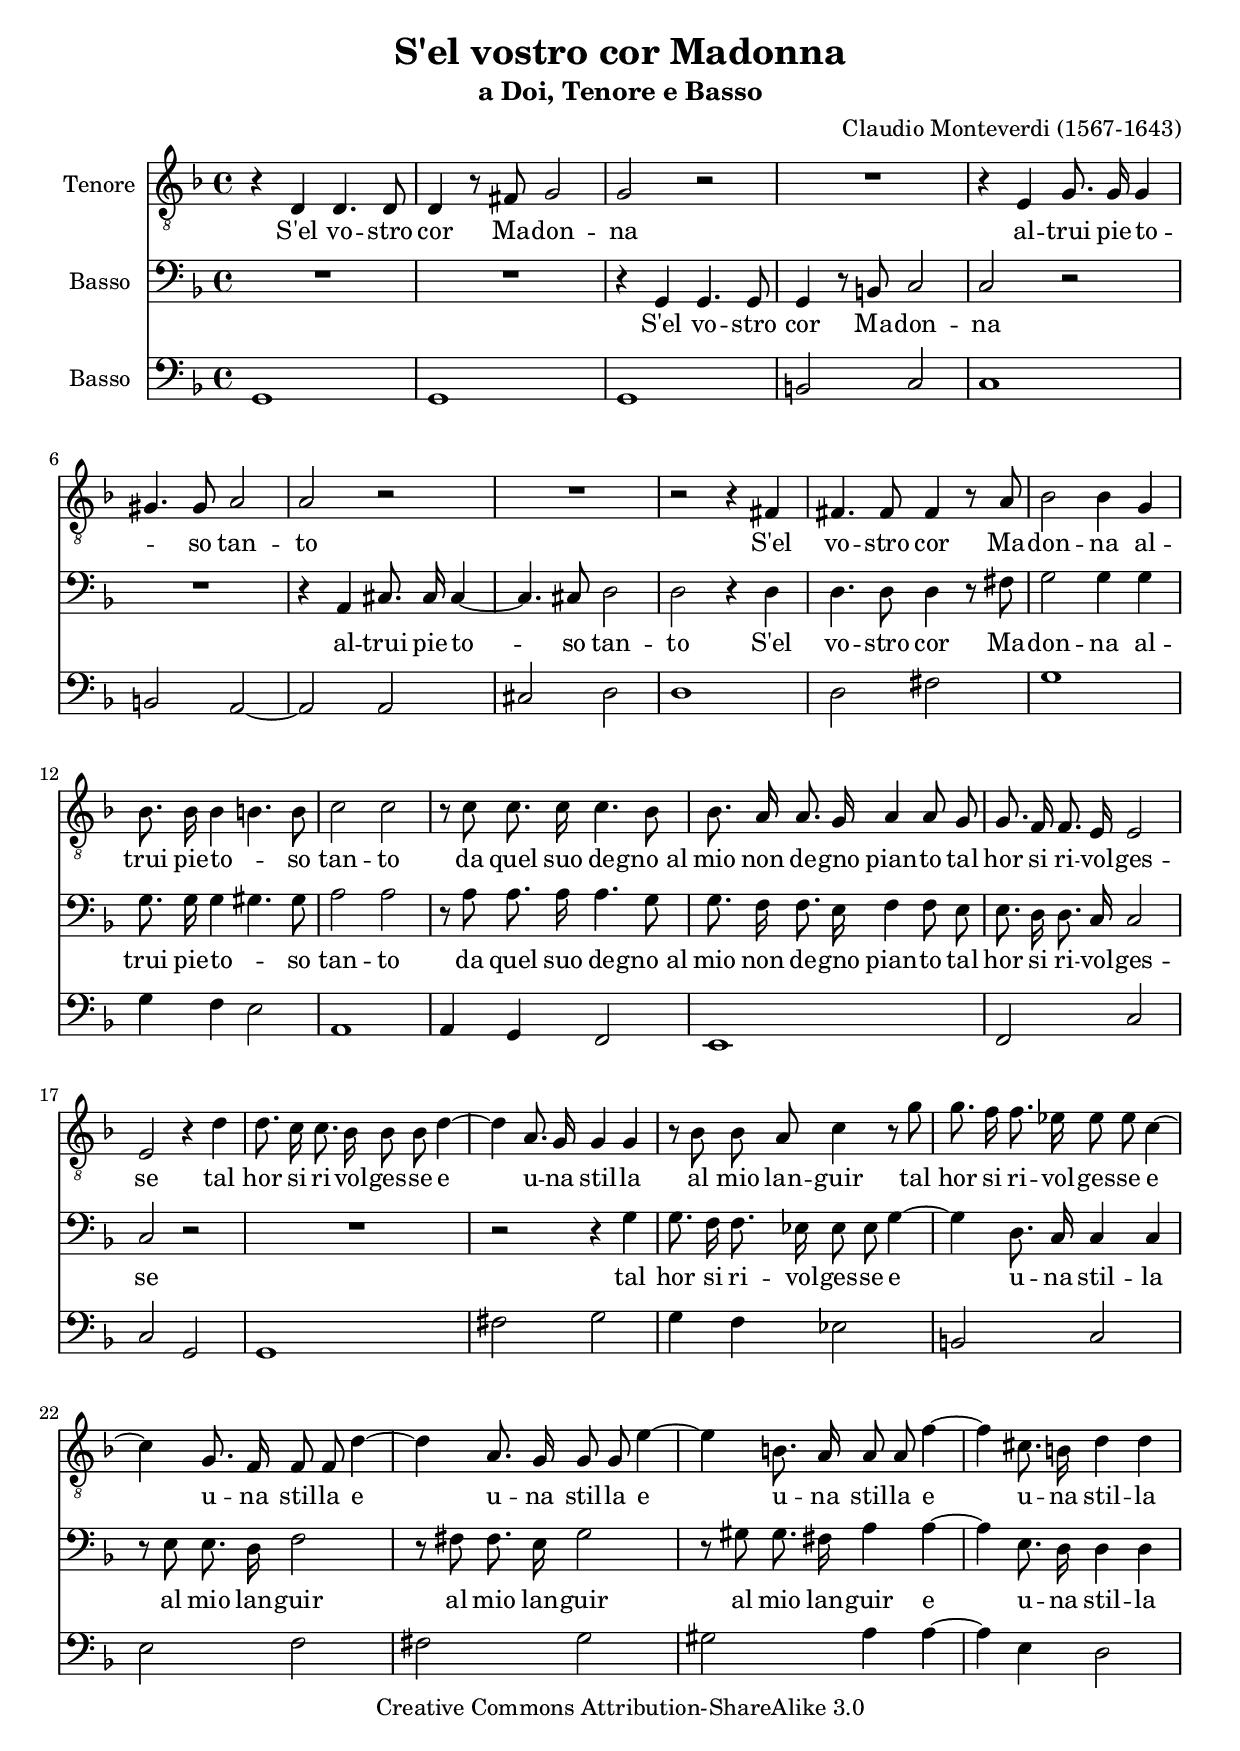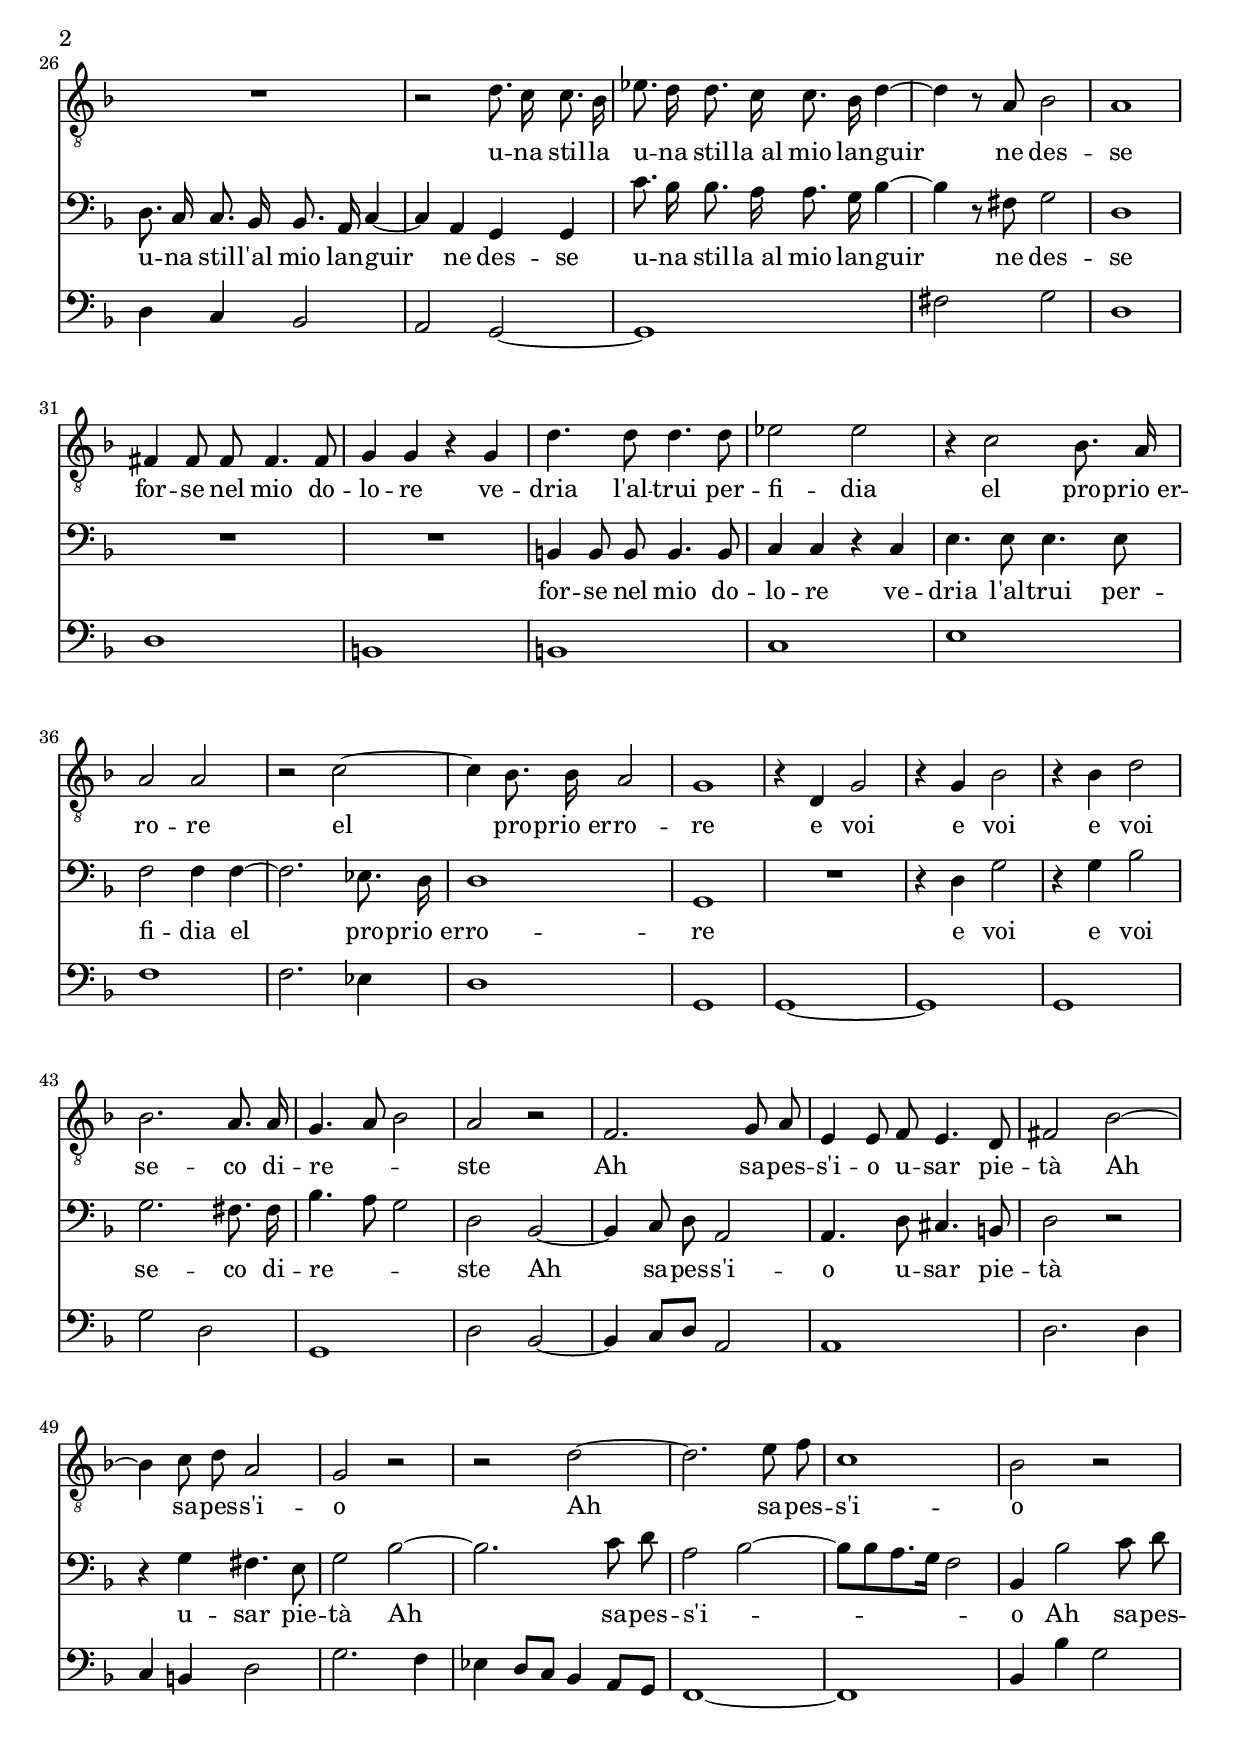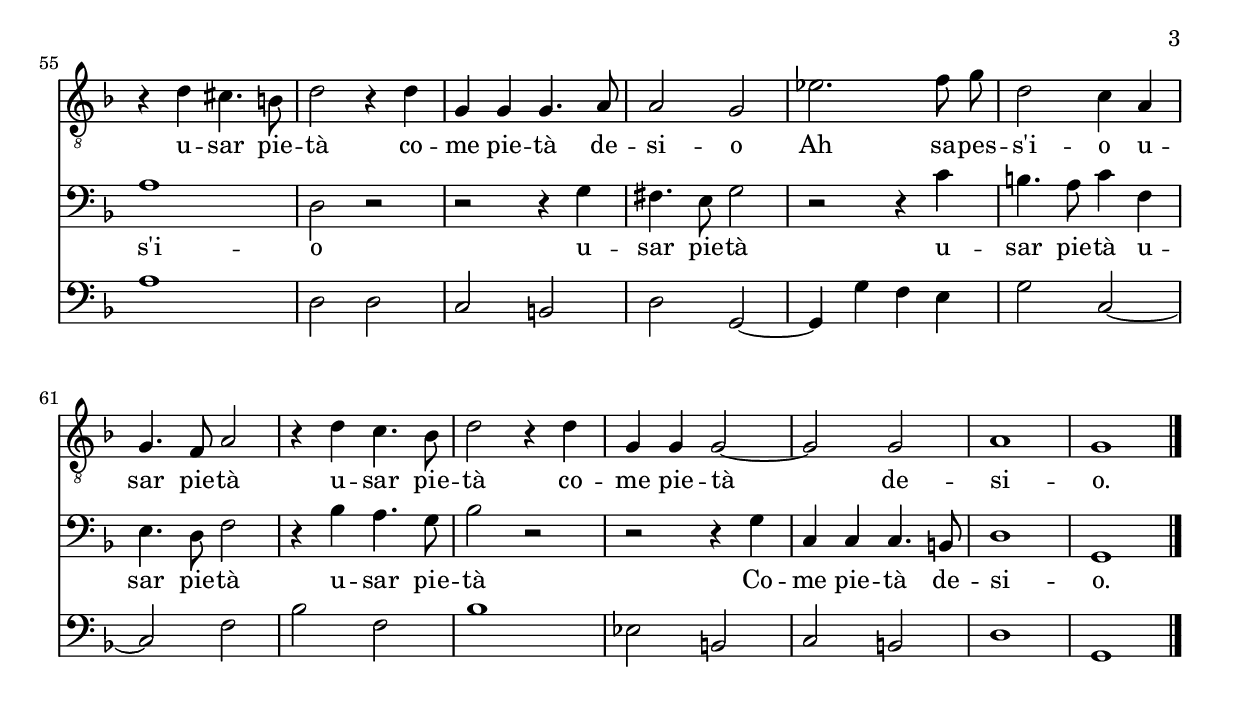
% Created on Sun Mar 15 18:41:45 CET 2009
\version "2.12.2"

\header {
	title = "S'el vostro cor Madonna"
	subtitle = "a Doi, Tenore e Basso"
	composer = "Claudio Monteverdi (1567-1643)"
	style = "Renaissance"
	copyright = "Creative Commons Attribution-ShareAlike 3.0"
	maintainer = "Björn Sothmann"
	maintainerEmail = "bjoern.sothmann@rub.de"
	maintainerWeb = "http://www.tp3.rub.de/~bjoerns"
}

\include "deutsch.ly"

verseT= \lyricmode {
S'el vo -- stro cor Ma -- don -- na al -- trui pie -- to -- so tan -- to S'el vo -- stro cor Ma -- don -- na al -- trui pie -- to -- so tan -- to da quel suo de -- gno_al mio non de -- gno pian -- to tal hor si ri -- vol -- ges -- se tal hor si ri -- vol -- ges -- se e u -- na stil -- la al mio lan -- guir tal hor si ri -- vol -- ges -- se e u -- na stil -- la e u -- na stil -- la e u -- na stil -- la e u -- na stil -- la u -- na stil -- la u -- na stil -- la_al mio lan -- guir ne des -- se for -- se nel mio do -- lo -- re ve -- dria l'al -- trui per -- fi -- dia el pro -- prio_er -- ro -- re el pro -- prio_er -- ro -- re e voi e voi e voi se -- co di -- re -- ste Ah sa -- pes -- s'i -- o u -- sar pie -- tà Ah sa -- pes -- s'i -- o Ah sa -- pes -- s'i -- o u -- sar pie -- tà co -- me pie -- tà de -- si -- o Ah sa -- pes -- s'i -- o u -- sar pie -- tà u -- sar pie -- tà co -- me pie -- tà de -- si -- o.
}
verseB= \lyricmode {
S'el vo -- stro cor Ma -- don -- na al -- trui pie -- to -- so tan -- to S'el vo -- stro cor Ma -- don -- na al -- trui pie -- to -- so tan -- to da quel suo de -- gno_al mio non de -- gno pian -- to tal hor si ri -- vol -- ges -- se tal hor si ri -- vol -- ges -- se e u -- na stil -- la al mio lan -- guir al mio lan -- guir al mio lan -- guir e u -- na stil -- la u -- na stil -- l'al mio lan -- guir  ne des -- se u -- na stil -- la_al mio lan -- guir ne des -- se for -- se nel mio do -- lo -- re ve -- dria l'al -- trui per -- fi -- dia el pro -- prio_er -- ro -- re e voi e voi se -- co di -- re -- ste Ah sa -- pes -- s'i -- o u -- sar pie -- tà u -- sar pie -- tà Ah sa -- pes -- s'i -- o Ah sa -- pes -- s'i -- o u -- sar pie -- tà u -- sar pie -- tà u -- sar pie -- tà u -- sar pie -- tà Co -- me pie -- tà de -- si -- o.
}
 

staffTenore = \new Staff  {
	\time 4/4
	\override Score.MetronomeMark #'stencil = ##f
	\tempo 4 = 100 
	\set Staff.instrumentName="Tenore"
	\set Staff.midiInstrument="oboe"
	\key f \major
	\clef "G_8"
	\relative c { 	
		\context Voice = "melodyTen" {
			\dynamicUp
			\autoBeamOff
			r4 d d4. d8 |
			d4 r8 fis g2 |
			g r |
			R1 |
			r4 e g8. g16 g4\melisma |
			gis4.\melismaEnd gis8 a2 |
			a r |
			R1 |
			r2 r4 fis |
			fis4. fis8 fis4 r8 a |
			b2 b4 g |
			b8. b16 b4\melisma h4.\melismaEnd h8 |
			c2 c |
			r8 c c8. c16 c4. b8 |
			b8. a16 a8. g16 a4 a8 g |
			g8. f16 f8. e16 e2 |
			e2 r4 d' |
			d8. c16 c8. b16 b8 b d4~ |
			d a8. g16 g4 g |
			r8 b b a c4 r8 g' |
			g8. f16 f8. es16 es8 es c4~ |
			c g8. f16 f8 f d'4~ |
			d a8. g16 g8 g e'4~ |
			e h8. a16 a8 a f'4~ |
			f cis8. h16 d4 d |
			R1 |
			r2 d8. c16 c8. b16 |
			es8. d16 d8. c16 c8. b16 d4~ |
			d r8 a b2 |
			a1 |
			fis4 fis8 fis fis4. fis8 |
			g4 g r g |
			d'4. d8 d4. d8 |
			es2 es |
			r4 c2 b8. a16 |
			a2 a |
			r c~ |
			c4 b8. b16 a2 |
			g1 |
			r4 d g2 |
			r4 g b2 |
			r4 b d2 |
			b2. a8. a16 |
			g4.\melisma a8 b2\melismaEnd |
			a r |
			f2. g8 a |
			e4 e8 f e4. d8 |
			fis2 b~ |
			b4 c8 d a2 |
			g r |
			r d'~ |
			d2. e8 f |
			c1 |
			b2 r |
			r4 d cis4. h8 |
			d2 r4 d |
			g,4 g g4. a8 |
			a2 g |
			es'2. f8 g |
			d2 c4 a |
			g4. f8 a2 |
			r4 d c4. b8 |
			d2 r4 d |
			g, g g2~ |
			g g |
			a1 |
			g |
		}

	\bar "|."
	}

}
staffBasso = \new Staff  {
	\set Staff.instrumentName="Basso"
	\set Staff.midiInstrument="oboe"
	\key f \major
	\clef bass
	\relative c { 	
		\context Voice = "melodyBas" {
			\dynamicUp
			\autoBeamOff
			R1*2 |
			r4 g g4. g8 |
			g4 r8 h c2 |
			c r |
			R1 |
			r4 a cis8. cis16 cis4~ |
			cis4. cis8 d2 |
			d r4 d |
			d4. d8 d4 r8 fis |
			g2 g4 g |
			g8. g16 g4\melisma gis4.\melismaEnd gis8 |
			a2 a |
			r8 a a8. a16 a4. g8 |
			g8. f16 f8. e16 f4 f8 e |
			e8. d16 d8. c16 c2 |
			c r |
			R1 |
			r2 r4 g' |
			g8. f16 f8. es16 es8 es g4~ |
			g d8. c16 c4 c |
			r8 e e8. d16 f2 |
			r8 fis fis8. e16 g2 |
			r8 gis gis8. fis16 a4 a~ |
			a e8. d16 d4 d |
			d8. c16 c8. b16 b8. a16 c4~ |
			c a g g |
			c'8. b16 b8. a16 a8. g16 b4~ |
			b r8 fis g2 |
			d1 |
			R1*2 |
			h4 h8 h h4. h8 |
			c4 c r c |
			e4. e8 e4. e8 |
			f2 f4 f~ |
			f2. es8. d16 |
			d1 |
			g, |
			R |
			r4 d' g2 |
			r4 g b2 |
			g2. fis8. fis16 |
			b4.\melisma a8 g2\melismaEnd |
			d2 b~ |
			b4 c8 d a2 |
			a4. d8 cis4. h8 |
			d2 r |
			r4 g fis4. e8 |
			g2 b~ |
			b2. c8 d |
			a2\melisma b~ |
			b8[ b a8. g16] f2\melismaEnd |
			b,4 b'2 c8 d |
			a1 |
			d,2 r |
			r2 r4 g |
			fis4. e8 g2 |
			r2 r4 c |
			h4. a8 c4 f, |
			e4. d8 f2 |
			r4 b a4. g8 |
			b2 r |
			r r4 g |
			c, c c4. h8 |
			d1 |
			g, |
		}

	\bar "|."
	}

}
staffBassoII = \new Staff  {
	\set Staff.instrumentName="Basso"
	\set Staff.midiInstrument="harpsichord"
	\key f \major
	\clef bass
	\relative c { 	
		g1 |
		g |
		g |
		h2 c |
		c1 |
		h2 a~ |
		a a |
		cis d |
		d1 |
		d2 fis |
		g1 |
		g4 f e2 |
		a,1 |
		a4 g f2 |
		e1 |
		f2 c' |
		c g |
		g1 |
		fis'2 g |
		g4 f es2 |
		h c |
		e f |
		fis g |
		gis a4 a~ |
		a e d2 |
		d4 c b2 |
		a g~ |
		g1 |
		fis'2 g |
		d1 |
		d |
		h |
		h |
		c |
		e |
		f |
		f2. es4 |
		d1 |
		g, |
		g~ |
		g |
		g |
		g'2 d |
		g,1 |
		d'2 b~ |
		b4 c8 d a2 |
		a1 |
		d2. d4 |
		c h d2 |
		g2. f4 |
		es d8 c b4 a8 g |
		f1~ |
		f |
		b4 b' g2 |
		a1 |
		d,2 d |
		c h |
		d g,~ |
		g4 g' f e |
		g2 c,~ |
		c f |
		b f |
		b1 |
		es,2 h |
		c h |
		d1 |
		g, |
	\bar "|."
	}

}


\score {
	<<
		\staffTenore
		\context Lyrics = "lmelodyTen" \lyricmode  { \lyricsto "melodyTen" \verseT }
		
		\staffBasso
		\context Lyrics = "lmelodyBas" \lyricmode  { \lyricsto "melodyBas" \verseB }
		
		\staffBassoII
	>>
	
	\midi {
	}

	\layout  {
	}
}

\paper {
}

